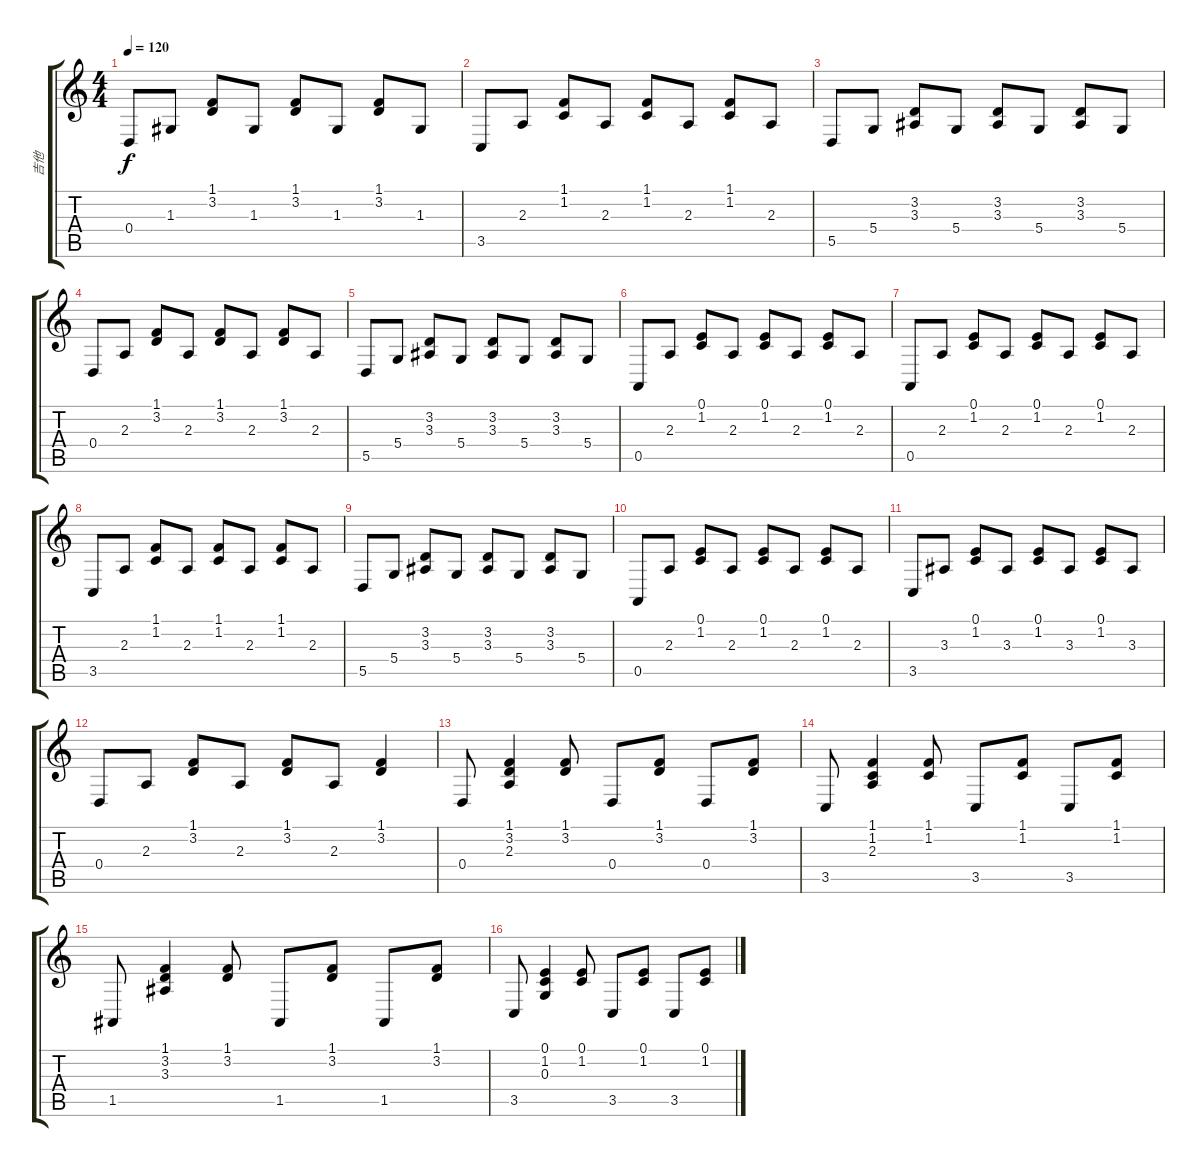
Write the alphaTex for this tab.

\track ("吉他" "吉他") {instrument acousticgrandpiano}
\staff {score tabs}
\tuning (E4 B3 G3 D3 A2 E2) {hide}
\ts (4 4)
\tempo 120
\clef g2
\ks c
0.4.8{dy f} 1.3.8 (1.1 3.2).8 1.3.8 (1.1 3.2).8 1.3.8 (1.1 3.2).8 1.3.8 |
3.5.8 2.3.8 (1.1 1.2).8 2.3.8 (1.1 1.2).8 2.3.8 (1.1 1.2).8 2.3.8 |
5.5.8 5.4.8 (3.2 3.3).8 5.4.8 (3.2 3.3).8 5.4.8 (3.2 3.3).8 5.4.8 |
0.4.8 2.3.8 (1.1 3.2).8 2.3.8 (1.1 3.2).8 2.3.8 (1.1 3.2).8 2.3.8 |
5.5.8 5.4.8 (3.2 3.3).8 5.4.8 (3.2 3.3).8 5.4.8 (3.2 3.3).8 5.4.8 |
0.5.8 2.3.8 (0.1 1.2).8 2.3.8 (0.1 1.2).8 2.3.8 (0.1 1.2).8 2.3.8 |
0.5.8 2.3.8 (0.1 1.2).8 2.3.8 (0.1 1.2).8 2.3.8 (0.1 1.2).8 2.3.8 |
3.5.8 2.3.8 (1.1 1.2).8 2.3.8 (1.1 1.2).8 2.3.8 (1.1 1.2).8 2.3.8 |
5.5.8 5.4.8 (3.2 3.3).8 5.4.8 (3.2 3.3).8 5.4.8 (3.2 3.3).8 5.4.8 |
0.5.8 2.3.8 (0.1 1.2).8 2.3.8 (0.1 1.2).8 2.3.8 (0.1 1.2).8 2.3.8 |
3.5.8 3.3.8 (0.1 1.2).8 3.3.8 (0.1 1.2).8 3.3.8 (0.1 1.2).8 3.3.8 |
0.4.8 2.3.8 (1.1 3.2).8 2.3.8 (1.1 3.2).8 2.3.8 (1.1 3.2).4 |
0.4.8 (1.1 3.2 2.3).4 (1.1 3.2).8 0.4.8 (1.1 3.2).8 0.4.8 (1.1 3.2).8 |
3.5.8 (1.1 1.2 2.3).4 (1.1 1.2).8 3.5.8 (1.1 1.2).8 3.5.8 (1.1 1.2).8 |
1.5.8 (1.1 3.2 3.3).4 (1.1 3.2).8 1.5.8 (1.1 3.2).8 1.5.8 (1.1 3.2).8 |
3.5.8 (0.1 1.2 0.3).4 (0.1 1.2).8 3.5.8 (0.1 1.2).8 3.5.8 (0.1 1.2).8
